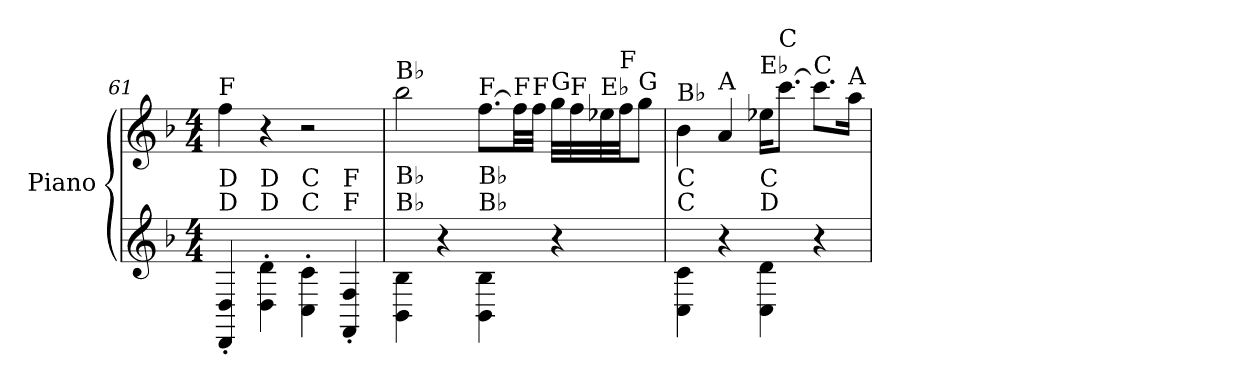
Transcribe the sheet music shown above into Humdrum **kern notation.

**kern	**kern
*part1	*part1
*staff2	*staff1
*I"Piano	*
*I'Pno.	*
!!LO:PB:g=z
*clefG2	*clefG2
*k[b-]	*k[b-]
*M4/4	*M4/4
=61	=61
!	!LO:TX:a:t=F
!LO:TX:a:t=D	!
!LO:TX:a:t=D	!
4DD/' 4D/'	4ff\
!LO:TX:a:t=D	!
!LO:TX:a:t=D	!
4D\' 4d\'	4r
!LO:TX:a:t=C	!
!LO:TX:a:t=C	!
4C\' 4c\'	2r
!LO:TX:a:t=F	!
!LO:TX:a:t=F	!
4FF/' 4F/'	.
=62	=62
!	!LO:TX:a:t=B♭
!LO:TX:a:t=B♭	!
!LO:TX:a:t=B♭	!
4BB-\ 4B-\	2bb-\
4r	.
!	!LO:TX:a:t=F
!LO:TX:a:t=B♭	!
!LO:TX:a:t=B♭	!
4BB-\ 4B-\	[8.ff\L
!	!LO:TX:a:t=F
.	32ff\LL]
!	!LO:TX:a:t=F
.	32ff\JJJ
!	!LO:TX:a:t=G
4r	32gg\LLL
!	!LO:TX:a:t=F
.	32ff\
!	!LO:TX:a:t=E♭
.	32ee-X\
!	!LO:TX:a:t=F
.	32ff\JJ
!	!LO:TX:a:t=G
.	8gg\J
=63	=63
!	!LO:TX:a:t=B♭
!LO:TX:a:t=C	!
!LO:TX:a:t=C	!
4C\ 4c\	4b-\
!	!LO:TX:a:t=A
4r	4a/
!	!LO:TX:a:t=E♭
!LO:TX:a:t=D	!
!LO:TX:a:t=C	!
4C\ 4d\	16ee-X\KL
!	!LO:TX:a:t=C
.	[8.ccc\J
!	!LO:TX:a:t=C
4r	8.ccc\L]
!	!LO:TX:a:t=A
.	16aa\Jk
=	=
*-	*-
